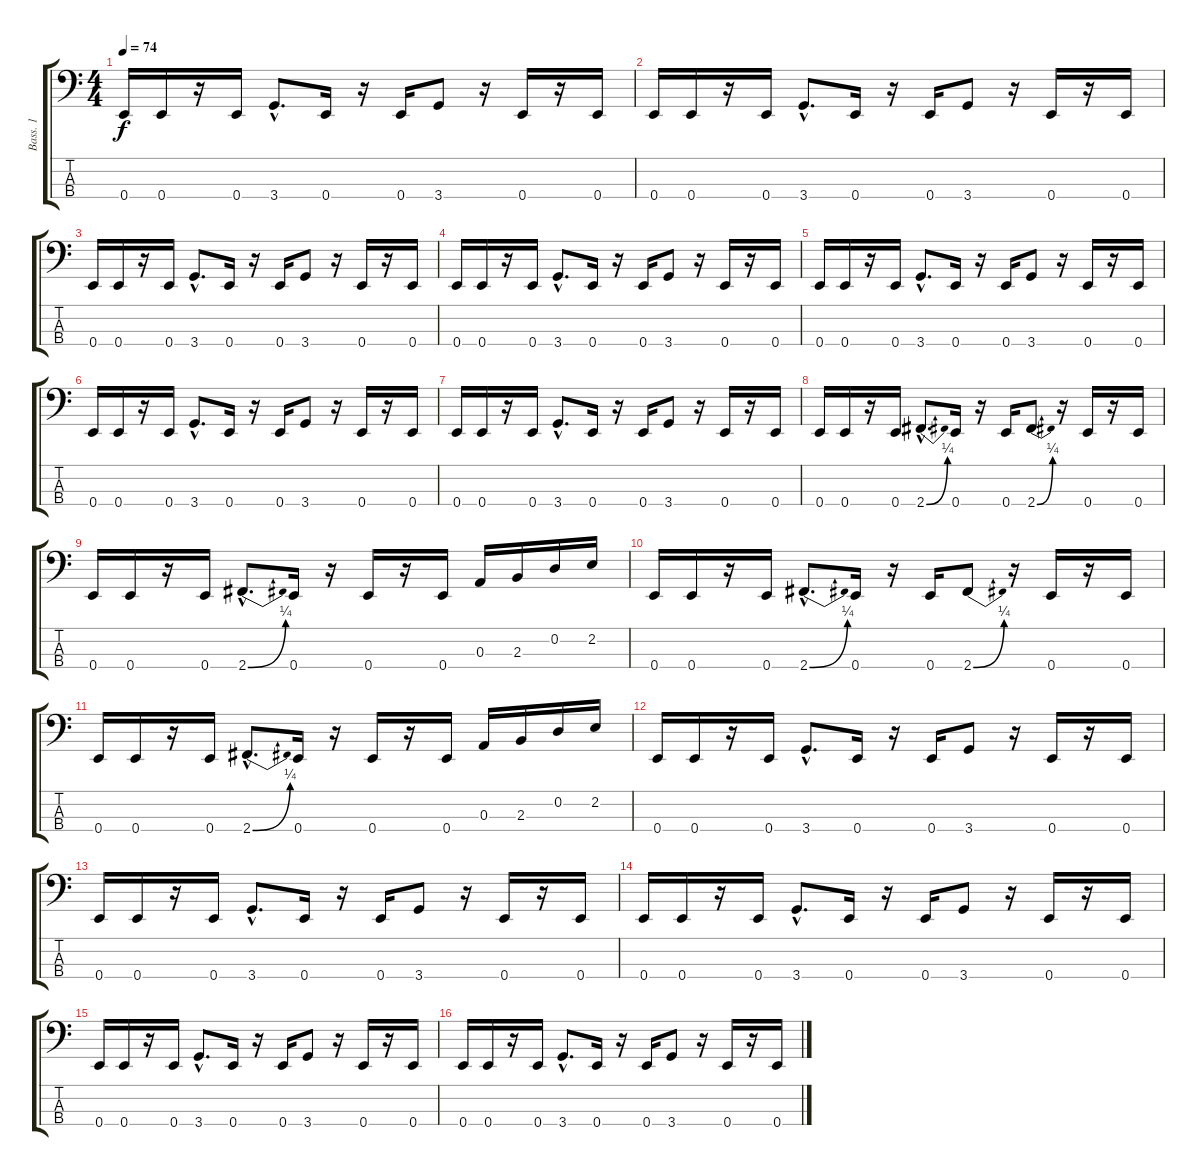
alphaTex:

\track ("Bass. 1" "Bass. 1") {instrument electricbassfinger}
\staff {score tabs}
\tuning (G2 D2 A1 E1) {hide}
\ts (4 4)
\tempo 74
\clef f4
\ks c
0.4.16{dy f} 0.4.16 r.16 0.4.16 3.4{hac}.8{d} 0.4.16 r.16 0.4.16 3.4.8 r.16 0.4.16 r.16 0.4.16 |
0.4.16 0.4.16 r.16 0.4.16 3.4{hac}.8{d} 0.4.16 r.16 0.4.16 3.4.8 r.16 0.4.16 r.16 0.4.16 |
0.4.16 0.4.16 r.16 0.4.16 3.4{hac}.8{d} 0.4.16 r.16 0.4.16 3.4.8 r.16 0.4.16 r.16 0.4.16 |
0.4.16 0.4.16 r.16 0.4.16 3.4{hac}.8{d} 0.4.16 r.16 0.4.16 3.4.8 r.16 0.4.16 r.16 0.4.16 |
0.4.16 0.4.16 r.16 0.4.16 3.4{hac}.8{d} 0.4.16 r.16 0.4.16 3.4.8 r.16 0.4.16 r.16 0.4.16 |
0.4.16 0.4.16 r.16 0.4.16 3.4{hac}.8{d} 0.4.16 r.16 0.4.16 3.4.8 r.16 0.4.16 r.16 0.4.16 |
0.4.16 0.4.16 r.16 0.4.16 3.4{hac}.8{d} 0.4.16 r.16 0.4.16 3.4.8 r.16 0.4.16 r.16 0.4.16 |
0.4.16 0.4.16 r.16 0.4.16 2.4{be (bend 0 0 60 1) hac}.8{d} 0.4.16 r.16 0.4.16 2.4{be (bend 0 0 60 1)}.8 r.16 0.4.16 r.16 0.4.16 |
0.4.16 0.4.16 r.16 0.4.16 2.4{be (bend 0 0 60 1) hac}.8{d} 0.4.16 r.16 0.4.16 r.16 0.4.16 0.3.16 2.3.16 0.2.16 2.2.16 |
0.4.16 0.4.16 r.16 0.4.16 2.4{be (bend 0 0 60 1) hac}.8{d} 0.4.16 r.16 0.4.16 2.4{be (bend 0 0 60 1)}.8 r.16 0.4.16 r.16 0.4.16 |
0.4.16 0.4.16 r.16 0.4.16 2.4{be (bend 0 0 60 1) hac}.8{d} 0.4.16 r.16 0.4.16 r.16 0.4.16 0.3.16 2.3.16 0.2.16 2.2.16 |
0.4.16 0.4.16 r.16 0.4.16 3.4{hac}.8{d} 0.4.16 r.16 0.4.16 3.4.8 r.16 0.4.16 r.16 0.4.16 |
0.4.16 0.4.16 r.16 0.4.16 3.4{hac}.8{d} 0.4.16 r.16 0.4.16 3.4.8 r.16 0.4.16 r.16 0.4.16 |
0.4.16 0.4.16 r.16 0.4.16 3.4{hac}.8{d} 0.4.16 r.16 0.4.16 3.4.8 r.16 0.4.16 r.16 0.4.16 |
0.4.16 0.4.16 r.16 0.4.16 3.4{hac}.8{d} 0.4.16 r.16 0.4.16 3.4.8 r.16 0.4.16 r.16 0.4.16 |
0.4.16 0.4.16 r.16 0.4.16 3.4{hac}.8{d} 0.4.16 r.16 0.4.16 3.4.8 r.16 0.4.16 r.16 0.4.16
